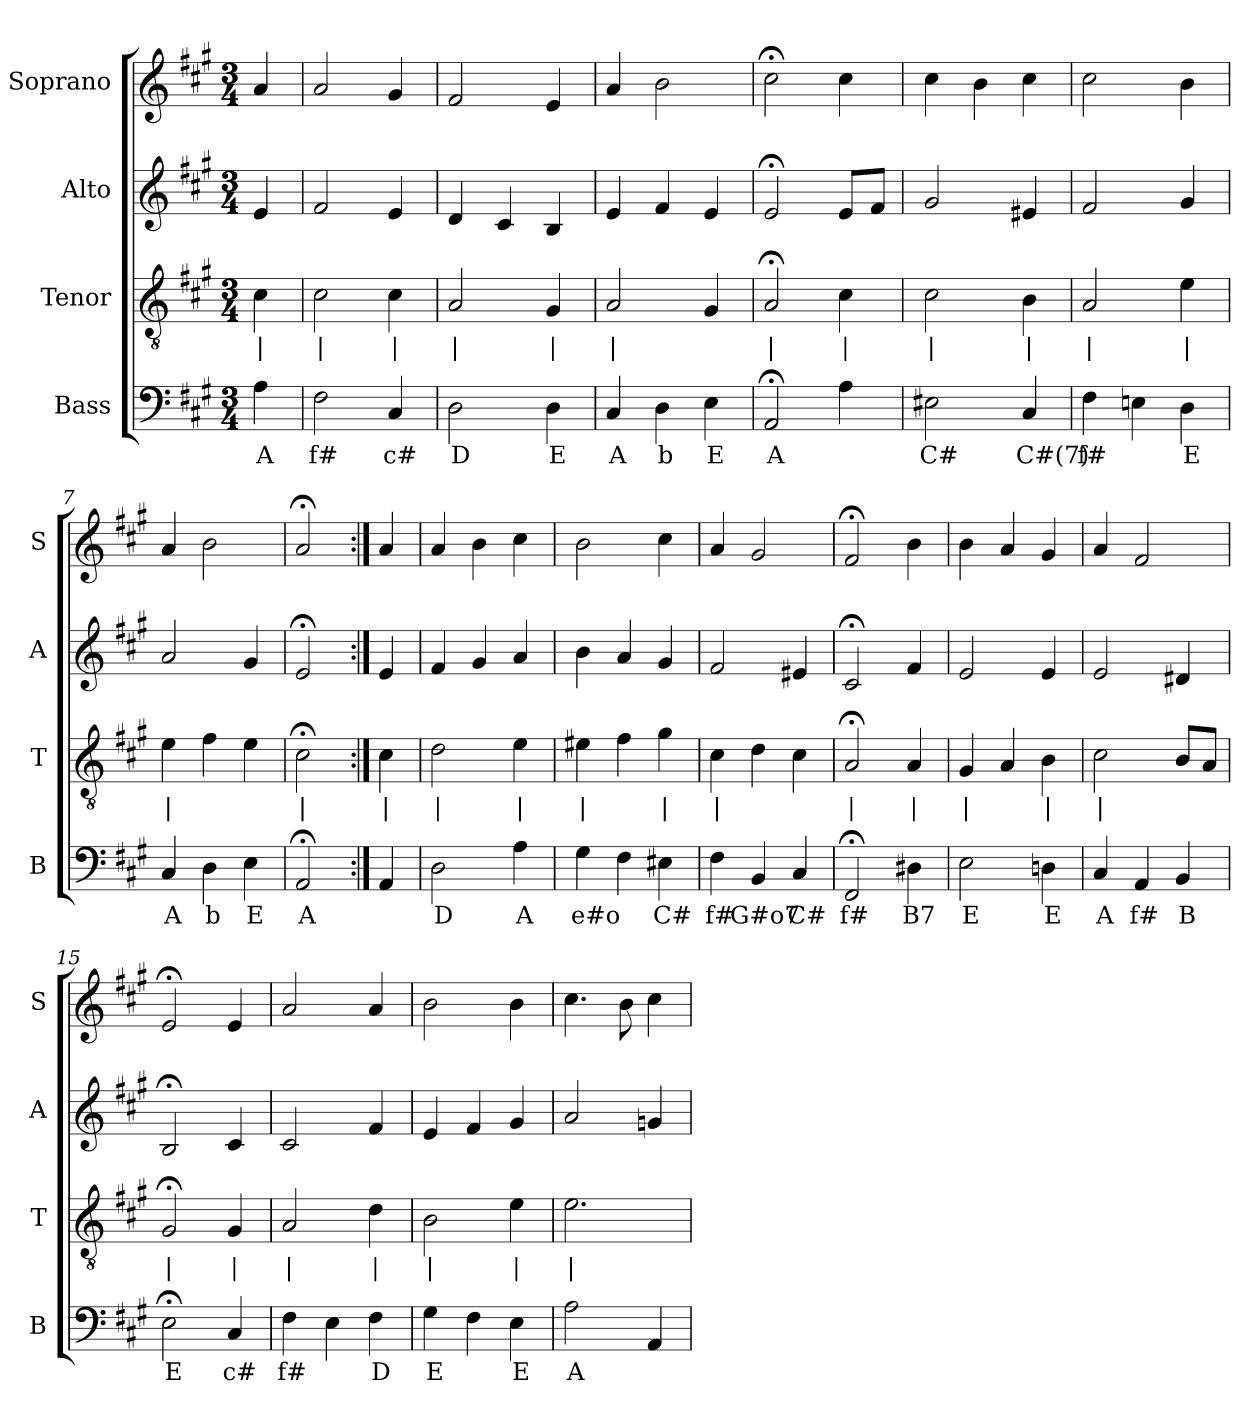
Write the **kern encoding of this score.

**kern	**text	**kern	**text	**kern	**kern
*part4	*part4	*part3	*part3	*part2	*part1
*staff4	*staff4	*staff3	*staff3	*staff2	*staff1
*I"Bass	*	*I"Tenor	*	*I"Alto	*I"Soprano
*I'B	*	*I'T	*	*I'A	*I'S
*clefF4	*	*clefGv2	*	*clefG2	*clefG2
*k[f#c#g#]	*	*k[f#c#g#]	*	*k[f#c#g#]	*k[f#c#g#]
*A:	*	*A:	*	*A:	*A:
*M3/4	*	*M3/4	*	*M3/4	*M3/4
*MM100	*	*MM100	*	*MM100	*MM100
=	=	=	=	=	=
4A	A	4c#	|	4e	4a
=1	=1	=1	=1	=1	=1
2F#	f#	2c#	|	2f#	2a
4C#	c#	4c#	|	4e	4g#
=2	=2	=2	=2	=2	=2
2D	D	2A	|	4d	2f#
.	.	.	.	4c#	.
4D	E	4G#	|	4B	4e
=3	=3	=3	=3	=3	=3
4C#	A	2A	|	4e	4a
4D	b	.	.	4f#	2b
4E	E	4G#	.	4e	.
=4	=4	=4	=4	=4	=4
2AA;<	A	2A;<	|	2e;<	2cc#;<
4A	.	4c#	|	8eL	4cc#
.	.	.	.	8f#J	.
=5	=5	=5	=5	=5	=5
2E#X	C#	2c#	|	2g#	4cc#
.	.	.	.	.	4b
4C#	C#(7)	4B	|	4e#X	4cc#
=6	=6	=6	=6	=6	=6
4F#	f#	2A	|	2f#	2cc#
4En	.	.	.	.	.
4D	E	4e	|	4g#	4b
=7	=7	=7	=7	=7	=7
4C#	A	4e	|	2a	4a
4D	b	4f#	.	.	2b
4E	E	4e	.	4g#	.
=8	=8	=8	=8	=8	=8
2AA;<	A	2c#;<	|	2e;<	2a;<
=:|!	=:|!	=:|!	=:|!	=:|!	=:|!
4AA	.	4c#	|	4e	4a
=9	=9	=9	=9	=9	=9
2D	D	2d	|	4f#	4a
.	.	.	.	4g#	4b
4A	A	4e	|	4a	4cc#
=10	=10	=10	=10	=10	=10
4G#	e#o	4e#X	|	4b	2b
4F#	.	4f#	.	4a	.
4E#X	C#	4g#	|	4g#	4cc#
=11	=11	=11	=11	=11	=11
4F#	f#	4c#	|	2f#	4a
4BB	G#o7	4d	.	.	2g#
4C#	C#	4c#	.	4e#X	.
=12	=12	=12	=12	=12	=12
2FF#;<	f#	2A;<	|	2c#;<	2f#;<
4D#X	B7	4A	|	4f#	4b
=13	=13	=13	=13	=13	=13
2E	E	4G#	|	2e	4b
.	.	4A	.	.	4a
4Dn	E	4B	|	4e	4g#
=14	=14	=14	=14	=14	=14
4C#	A	2c#	|	2e	4a
4AA	f#	.	.	.	2f#
4BB	B	8BL	.	4d#X	.
.	.	8AJ	.	.	.
=15	=15	=15	=15	=15	=15
2E;<	E	2G#;<	|	2B;<	2e;<
4C#	c#	4G#	|	4c#	4e
=16	=16	=16	=16	=16	=16
4F#	f#	2A	|	2c#	2a
4E	.	.	.	.	.
4F#	D	4d	|	4f#	4a
=17	=17	=17	=17	=17	=17
4G#	E	2B	|	4e	2b
4F#	.	.	.	4f#	.
4E	E	4e	|	4g#	4b
=18	=18	=18	=18	=18	=18
2A	A	2.e	|	2a	4.cc#
.	.	.	.	.	8b
4AA	.	.	.	4gn	4cc#
=	=	=	=	=	=
*-	*-	*-	*-	*-	*-
